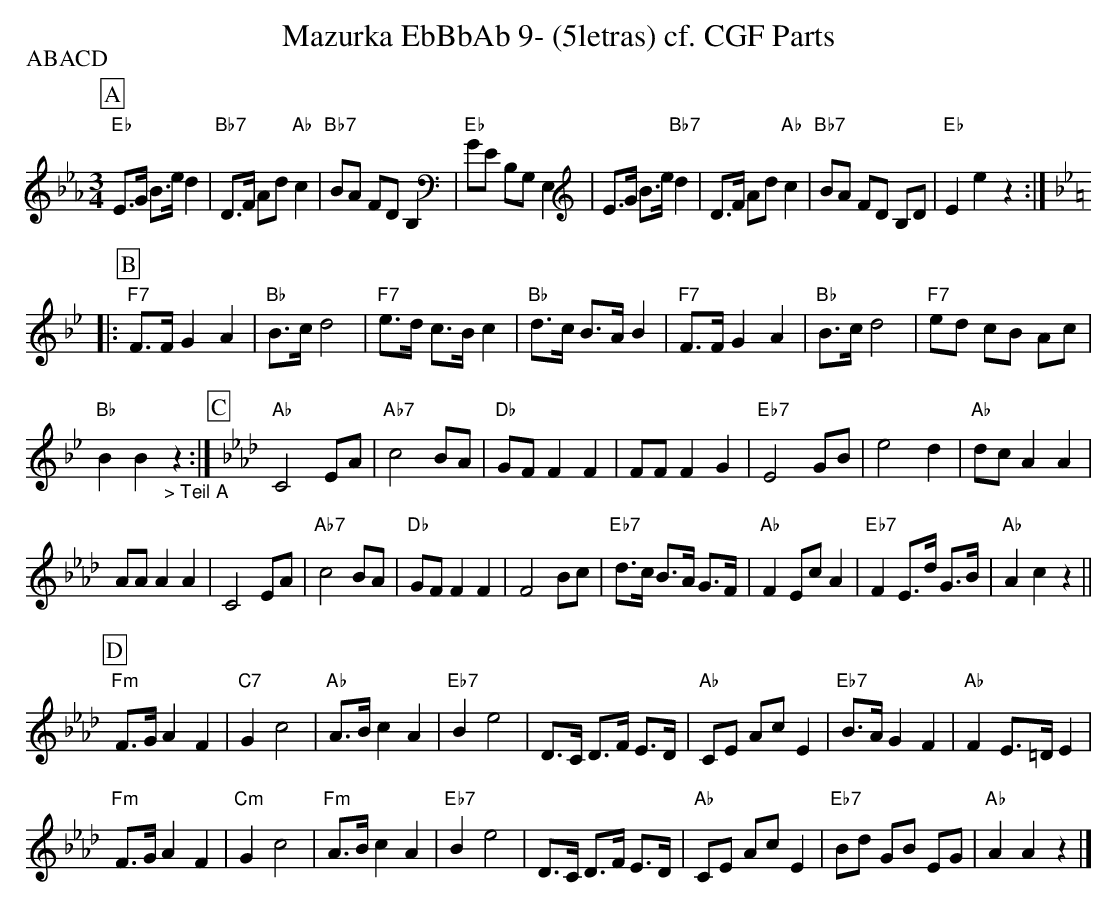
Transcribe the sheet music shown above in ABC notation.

X:1
T:Mazurka EbBbAb 9- (5letras) cf. CGF Parts
P:ABACD
M:3/4
L:1/8
K:Ebmaj%%MIDI gchordon
[P:A] "Eb"E>G B>ed2 | "Bb7"D>F Ad"Ab"c2 | "Bb7"BA FDB,2 | "Eb"GE B,G,E,2 | E>G B>e"Bb7"d2 | D>F Ad"Ab"c2 | "Bb7"BA FD B,D | "Eb"E2e2z2 :: [P:B] [K:Bbmaj]
"F7"F>FG2A2 | "Bb"B>cd4 | "F7"e>d c>Bc2 | "Bb"d>c B>AB2 | "F7"F>FG2A2 | "Bb"B>cd4 | "F7"ed cB Ac |
"Bb"B2B2"_> Teil A"z2 :| [P:C] [K:Abmaj] "Ab"C4EA | "Ab7"c4BA | "Db"GFF2F2 | FFF2G2 | "Eb7"E4GB | e4d2 | "Ab"dcA2A2 |
AAA2A2 | C4EA | "Ab7"c4BA | "Db"GFF2F2 | F4Bc | "Eb7"d>c B>A G>F | "Ab"F2EcA2 | "Eb7"F2E>d G>B | "Ab"A2c2z2 ||
[P:D] "Fm"F>GA2F2 | "C7"G2c4 | "Ab"A>Bc2A2 | "Eb7"B2e4 | D>C D>F E>D | "Ab"CE AcE2 | "Eb7"B>AG2F2 | "Ab"F2E>=DE2 |
"Fm"F>GA2F2 | "Cm"G2c4 | "Fm"A>Bc2A2 | "Eb7"B2e4 | D>C D>F E>D | "Ab"CE AcE2 | "Eb7"Bd GB EG | "Ab"A2A2z2 |]
